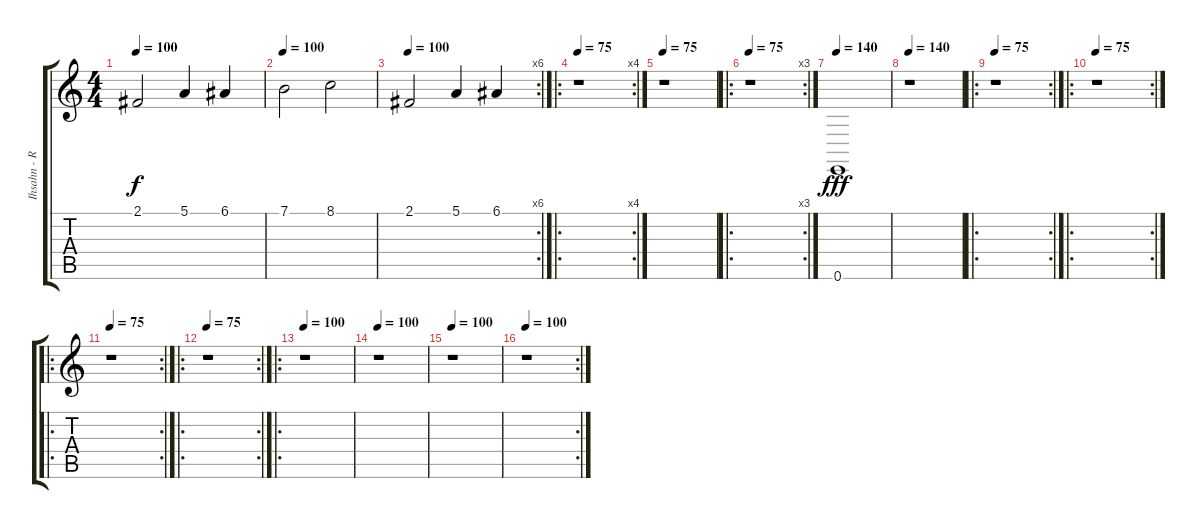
\track ("Ihsahn - Right Hand" "Ihsahn - R") {instrument choiraahs}
\staff {score tabs}
\tuning (E4 B3 G3 D3 A2 E2) {hide}
\ts (4 4)
\tempo 100
\clef g2
\ks c
2.1.2{dy f} 5.1.4 6.1.4 |
\tempo 100
7.1.2 8.1.2 |
\rc 6
\tempo 100
2.1.2 5.1.4 6.1.4 |
\ro
\rc 4
\tempo 75
r.1 |
\tempo 75
r.1 |
\ro
\rc 3
\tempo 75
r.1 |
\tempo 140
0.6.1{dy fff} |
\tempo 140
r.1 |
\ro
\rc 2
\tempo 75
r.1 |
\ro
\rc 2
\tempo 75
r.1 |
\ro
\rc 2
\tempo 75
r.1 |
\ro
\rc 2
\tempo 75
r.1 |
\ro
\tempo 100
r.1 |
\tempo 100
r.1 |
\tempo 100
r.1 |
\rc 2
\tempo 100
r.1
